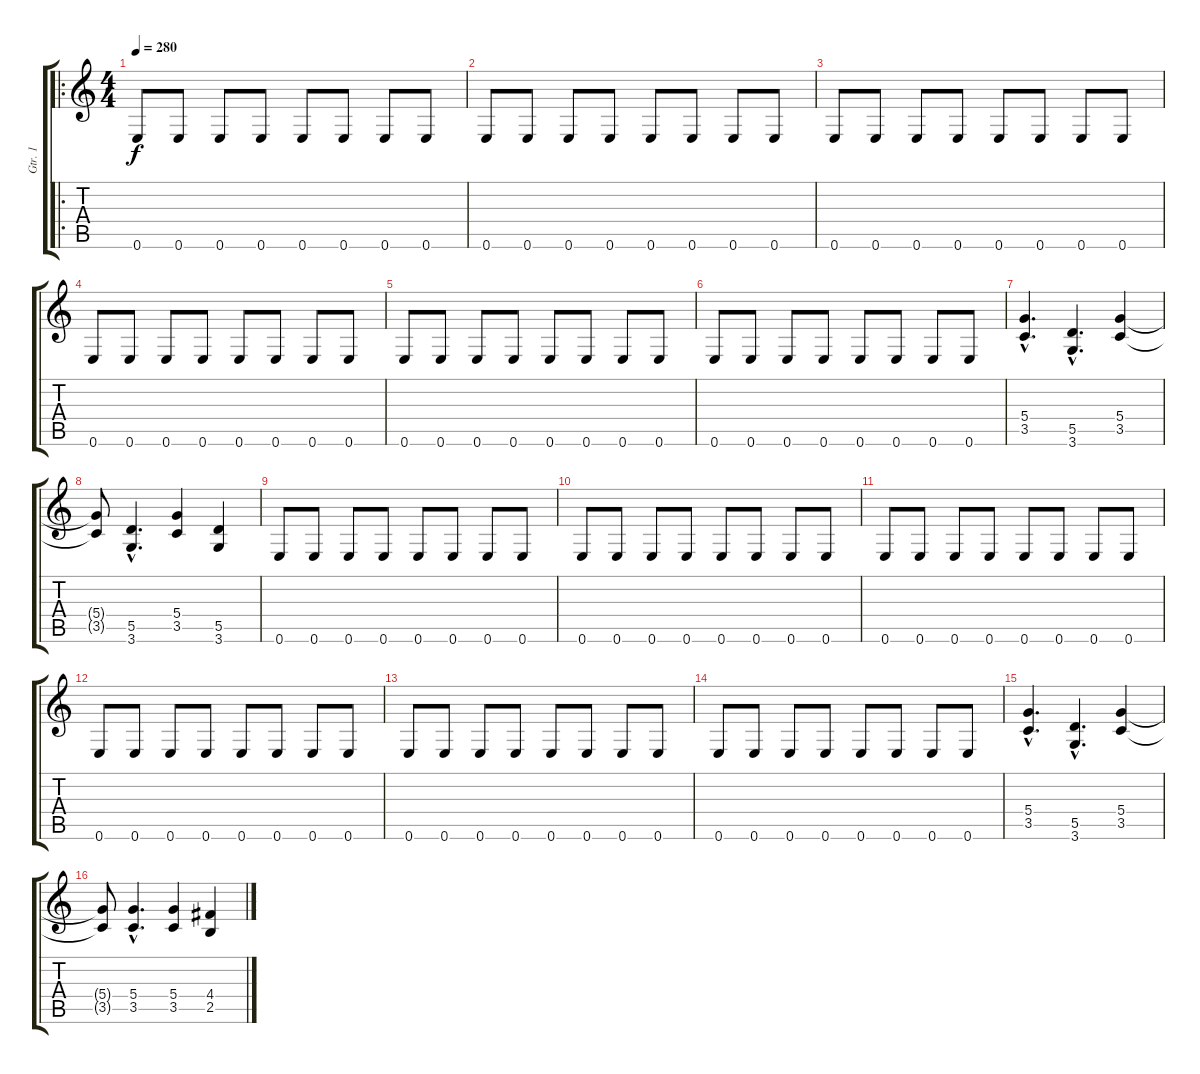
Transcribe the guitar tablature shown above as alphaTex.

\track ("Gtr. 1" "Gtr. 1") {instrument distortionguitar}
\staff {score tabs}
\tuning (E4 B3 G3 D3 A2 E2) {hide}
\ro
\ts (4 4)
\tempo 280
\clef g2
\ks c
0.6.8{dy f} 0.6.8 0.6.8 0.6.8 0.6.8 0.6.8 0.6.8 0.6.8 |
0.6.8 0.6.8 0.6.8 0.6.8 0.6.8 0.6.8 0.6.8 0.6.8 |
0.6.8 0.6.8 0.6.8 0.6.8 0.6.8 0.6.8 0.6.8 0.6.8 |
0.6.8 0.6.8 0.6.8 0.6.8 0.6.8 0.6.8 0.6.8 0.6.8 |
0.6.8 0.6.8 0.6.8 0.6.8 0.6.8 0.6.8 0.6.8 0.6.8 |
0.6.8 0.6.8 0.6.8 0.6.8 0.6.8 0.6.8 0.6.8 0.6.8 |
(5.4{hac} 3.5{hac}).4{d} (5.5{hac} 3.6{hac}).4{d} (5.4 3.5).4 |
(5.4{t} 3.5{t}).8 (5.5{hac} 3.6{hac}).4{d} (5.4 3.5).4 (5.5 3.6).4 |
0.6.8 0.6.8 0.6.8 0.6.8 0.6.8 0.6.8 0.6.8 0.6.8 |
0.6.8 0.6.8 0.6.8 0.6.8 0.6.8 0.6.8 0.6.8 0.6.8 |
0.6.8 0.6.8 0.6.8 0.6.8 0.6.8 0.6.8 0.6.8 0.6.8 |
0.6.8 0.6.8 0.6.8 0.6.8 0.6.8 0.6.8 0.6.8 0.6.8 |
0.6.8 0.6.8 0.6.8 0.6.8 0.6.8 0.6.8 0.6.8 0.6.8 |
0.6.8 0.6.8 0.6.8 0.6.8 0.6.8 0.6.8 0.6.8 0.6.8 |
(5.4{hac} 3.5{hac}).4{d} (5.5{hac} 3.6{hac}).4{d} (5.4 3.5).4 |
(5.4{t} 3.5{t}).8 (5.4{hac} 3.5{hac}).4{d} (5.4 3.5).4 (4.4 2.5).4
